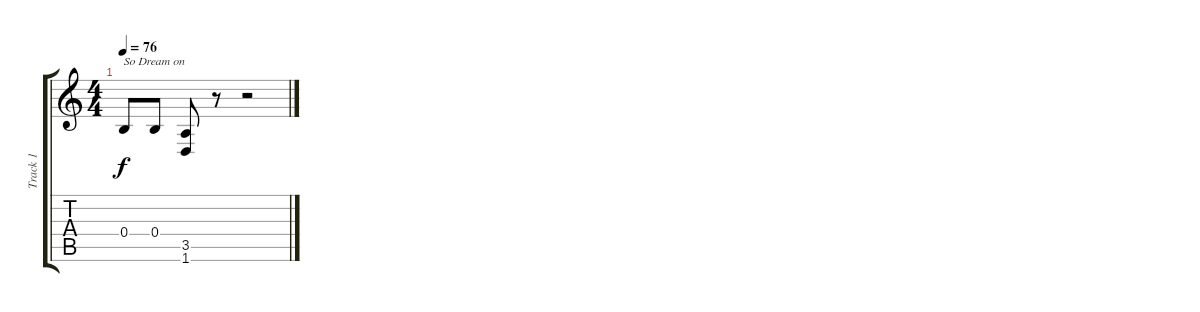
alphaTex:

\track ("Track 1" "Track 1") {instrument distortionguitar}
\staff {score tabs}
\tuning (Db4 Ab3 E3 B2 Gb2 Db2) {hide}
\ts (4 4)
\tempo 76
\clef g2
\ks c
0.4.8{txt "So Dream on" dy f} 0.4.8 (3.5 1.6).8 r.8 r.2
